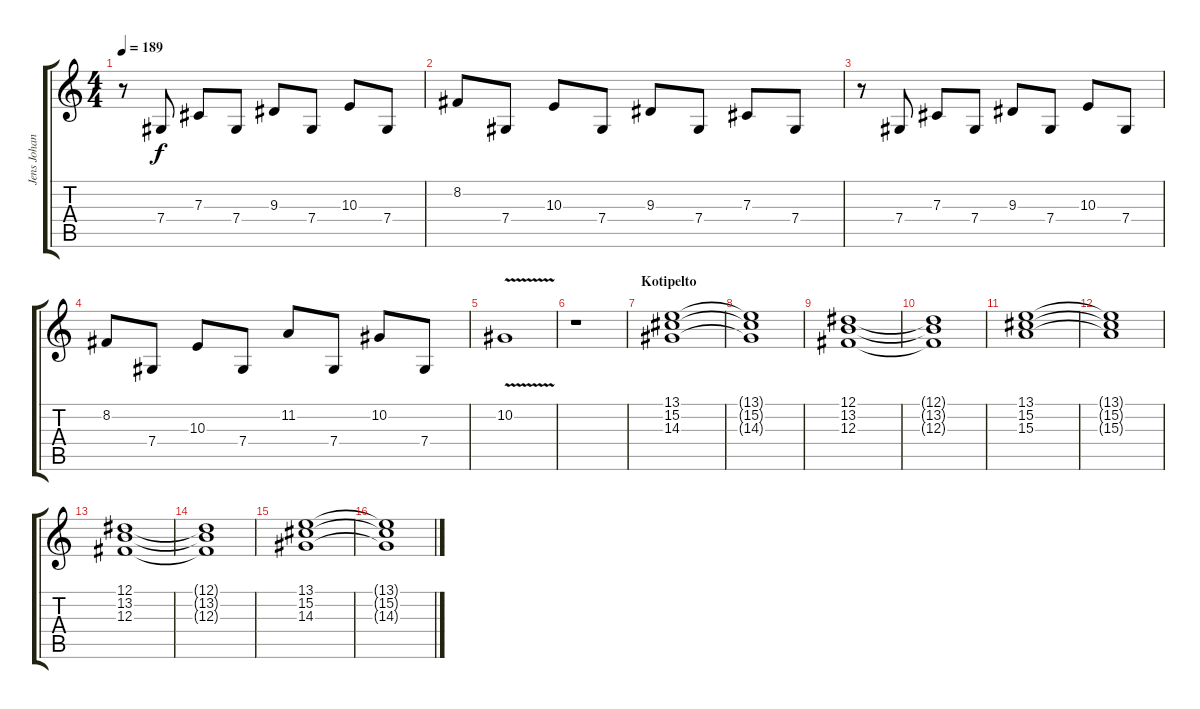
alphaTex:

\track ("Jens Johansson" "Jens Johan") {instrument harpsichord}
\staff {score tabs}
\tuning (Eb4 Bb3 Gb3 Db3 Ab2 Eb2) {hide}
\ts (4 4)
\tempo 189
\clef g2
\ks c
r.8{dy f} 7.4.8 7.3.8 7.4.8 9.3.8 7.4.8 10.3.8 7.4.8 |
8.2.8 7.4.8 10.3.8 7.4.8 9.3.8 7.4.8 7.3.8 7.4.8 |
r.8 7.4.8 7.3.8 7.4.8 9.3.8 7.4.8 10.3.8 7.4.8 |
8.2.8 7.4.8 10.3.8 7.4.8 11.2.8 7.4.8 10.2.8 7.4.8 |
10.2{v}.1 |
r.1 |
\section ("" "Kotipelto")
(13.1 15.2 14.3).1{volume 8 instrument synthstrings1} |
(13.1{t} 15.2{t} 14.3{t}).1 |
(12.1 13.2 12.3).1 |
(12.1{t} 13.2{t} 12.3{t}).1 |
(13.1 15.2 15.3).1 |
(13.1{t} 15.2{t} 15.3{t}).1 |
(12.1 13.2 12.3).1 |
(12.1{t} 13.2{t} 12.3{t}).1 |
(13.1 15.2 14.3).1 |
(13.1{t} 15.2{t} 14.3{t}).1
